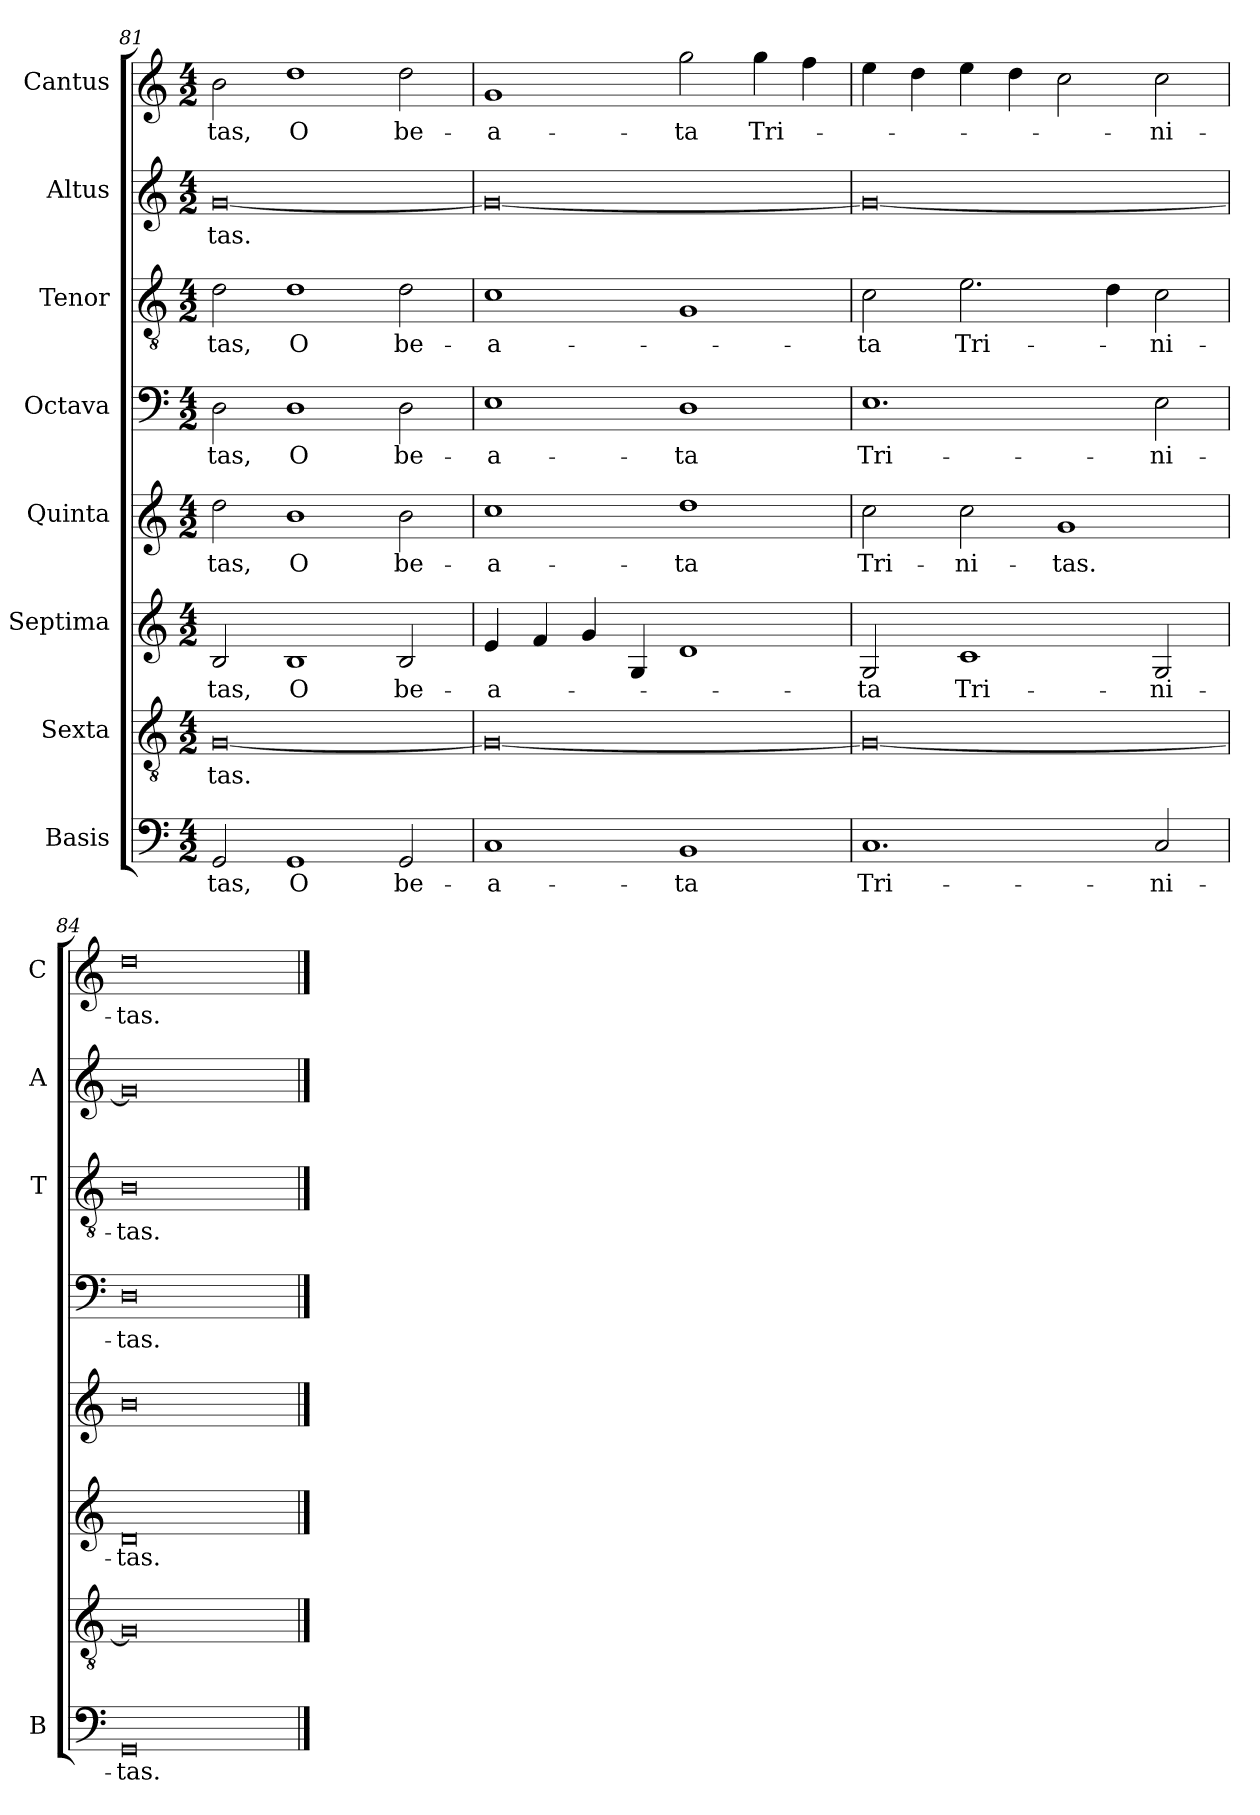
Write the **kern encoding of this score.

**kern	**text	**kern	**text	**kern	**text	**kern	**text	**kern	**text	**kern	**text	**kern	**text	**kern	**text
*part8	*part8	*part7	*part7	*part6	*part6	*part5	*part5	*part4	*part4	*part3	*part3	*part2	*part2	*part1	*part1
*staff8	*staff8	*staff7	*staff7	*staff6	*staff6	*staff5	*staff5	*staff4	*staff4	*staff3	*staff3	*staff2	*staff2	*staff1	*staff1
*I"Basis	*	*I"Sexta	*	*I"Septima	*	*I"Quinta	*	*I"Octava	*	*I"Tenor	*	*I"Altus	*	*I"Cantus	*
*I'B	*	*	*	*	*	*	*	*	*	*I'T	*	*I'A	*	*I'C	*
!!LO:PB:g=z
*clefF4	*	*clefGv2	*	*clefG2	*	*clefG2	*	*clefF4	*	*clefGv2	*	*clefG2	*	*clefG2	*
*k[]	*	*k[]	*	*k[]	*	*k[]	*	*k[]	*	*k[]	*	*k[]	*	*k[]	*
*C:	*	*C:	*	*C:	*	*C:	*	*C:	*	*C:	*	*C:	*	*C:	*
*M4/2	*	*M4/2	*	*M4/2	*	*M4/2	*	*M4/2	*	*M4/2	*	*M4/2	*	*M4/2	*
=81	=81	=81	=81	=81	=81	=81	=81	=81	=81	=81	=81	=81	=81	=81	=81
!	!LO:LY:b	!	!LO:LY:b	!	!LO:LY:b	!	!LO:LY:b	!	!LO:LY:b	!	!LO:LY:b	!	!LO:LY:b	!	!LO:LY:b
2GG/	-tas,	[0G	-tas.	2B/	-tas,	2dd\	-tas,	2D\	-tas,	2d\	-tas,	[0g	-tas.	2b\	-tas,
!	!LO:LY:b	!	!	!	!LO:LY:b	!	!LO:LY:b	!	!LO:LY:b	!	!LO:LY:b	!	!	!	!LO:LY:b
1GG	O	.	.	1B	O	1b	O	1D	O	1d	O	.	.	1dd	O
!	!LO:LY:b	!	!	!	!LO:LY:b	!	!LO:LY:b	!	!LO:LY:b	!	!LO:LY:b	!	!	!	!LO:LY:b
2GG/	be-	.	.	2B/	be-	2b\	be-	2D\	be-	2d\	be-	.	.	2dd\	be-
=82	=82	=82	=82	=82	=82	=82	=82	=82	=82	=82	=82	=82	=82	=82	=82
!	!LO:LY:b	!	!	!	!LO:LY:b	!	!LO:LY:b	!	!LO:LY:b	!	!LO:LY:b	!	!	!	!LO:LY:b
1C	-a-	0G_	.	4e/	-a-	1cc	-a-	1E	-a-	1c	-a-	0g_	.	1g	-a-
.	.	.	.	4f/	.	.	.	.	.	.	.	.	.	.	.
.	.	.	.	4g/	.	.	.	.	.	.	.	.	.	.	.
.	.	.	.	4G/	.	.	.	.	.	.	.	.	.	.	.
!	!LO:LY:b	!	!	!	!	!	!LO:LY:b	!	!LO:LY:b	!	!	!	!	!	!LO:LY:b
1BB	-ta	.	.	1d	.	1dd	-ta	1D	-ta	1G	.	.	.	2gg\	-ta
!	!	!	!	!	!	!	!	!	!	!	!	!	!	!	!LO:LY:b
.	.	.	.	.	.	.	.	.	.	.	.	.	.	4gg\	Tri-
.	.	.	.	.	.	.	.	.	.	.	.	.	.	4ff\	.
=83	=83	=83	=83	=83	=83	=83	=83	=83	=83	=83	=83	=83	=83	=83	=83
!	!LO:LY:b	!	!	!	!LO:LY:b	!	!LO:LY:b	!	!LO:LY:b	!	!LO:LY:b	!	!	!	!
1.C	Tri-	0G_	.	2G/	-ta	2cc\	Tri-	1.E	Tri-	2c\	-ta	0g_	.	4ee\	.
.	.	.	.	.	.	.	.	.	.	.	.	.	.	4dd\	.
!	!	!	!	!	!LO:LY:b	!	!LO:LY:b	!	!	!	!LO:LY:b	!	!	!	!
.	.	.	.	1c	Tri-	2cc\	-ni-	.	.	2.e\	Tri-	.	.	4ee\	.
.	.	.	.	.	.	.	.	.	.	.	.	.	.	4dd\	.
!	!	!	!	!	!	!	!LO:LY:b	!	!	!	!	!	!	!	!
.	.	.	.	.	.	1g	-tas.	.	.	.	.	.	.	2cc\	.
.	.	.	.	.	.	.	.	.	.	4d\	.	.	.	.	.
!	!LO:LY:b	!	!	!	!LO:LY:b	!	!	!	!LO:LY:b	!	!LO:LY:b	!	!	!	!LO:LY:b
2C/	-ni-	.	.	2G/	-ni-	.	.	2E\	-ni-	2c\	-ni-	.	.	2cc\	-ni-
=84	=84	=84	=84	=84	=84	=84	=84	=84	=84	=84	=84	=84	=84	=84	=84
!	!LO:LY:b	!	!	!	!LO:LY:b	!	!	!	!LO:LY:b	!	!LO:LY:b	!	!	!	!LO:LY:b
0GG	-tas.	0G]	.	0d	-tas.	0b	.	0D	-tas.	0B	-tas.	0g]	.	0dd	-tas.
==	==	==	==	==	==	==	==	==	==	==	==	==	==	==	==
*-	*-	*-	*-	*-	*-	*-	*-	*-	*-	*-	*-	*-	*-	*-	*-
